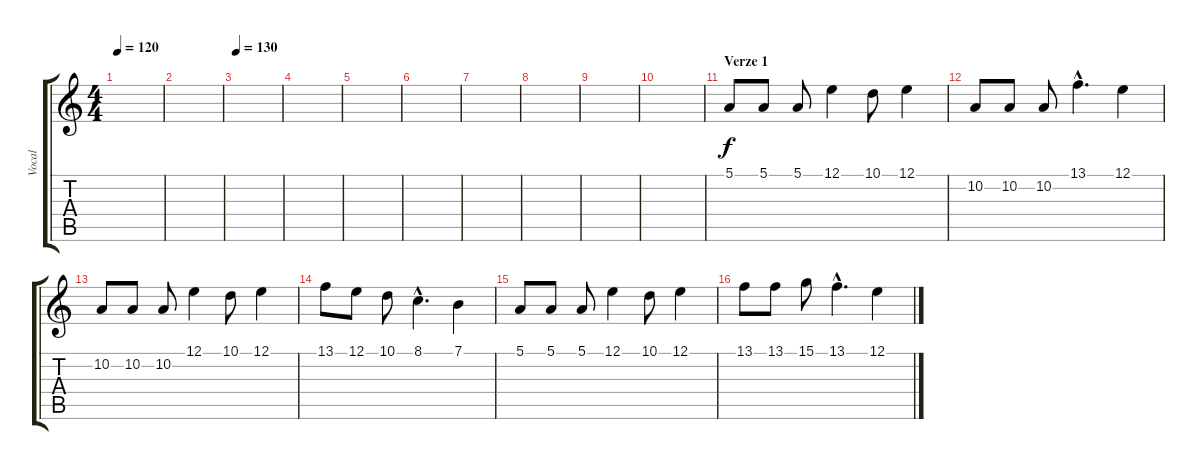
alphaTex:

\track ("Vocal" "Vocal") {instrument synthvoice}
\staff {score tabs}
\tuning (E4 B3 G3 D3 A2 E2) {hide}
\ts (4 4)
\tempo 120
\clef g2
\ks c
|
|
\tempo 130
|
|
|
|
|
|
|
|
\section ("" "Verze 1")
5.1.8 5.1.8 5.1.8 12.1.4 10.1.8 12.1.4 |
10.2.8 10.2.8 10.2.8 13.1{hac}.4{d} 12.1.4 |
10.2.8 10.2.8 10.2.8 12.1.4 10.1.8 12.1.4 |
13.1.8 12.1.8 10.1.8 8.1{hac}.4{d} 7.1.4 |
5.1.8 5.1.8 5.1.8 12.1.4 10.1.8 12.1.4 |
13.1.8 13.1.8 15.1.8 13.1{hac}.4{d} 12.1.4
